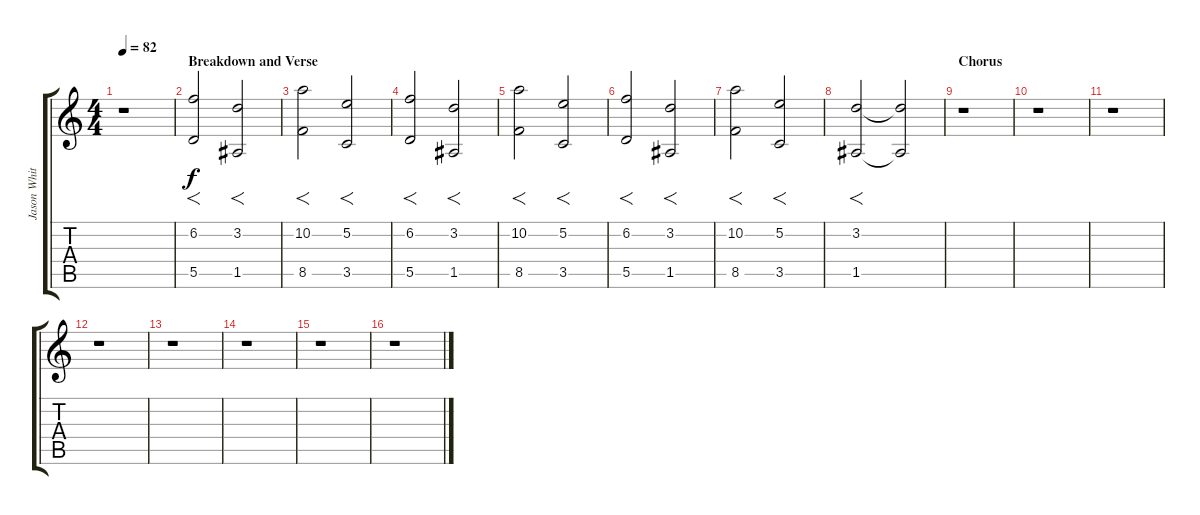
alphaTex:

\track ("Jason White (Tremolo Guitar)" "Jason Whit") {instrument overdrivenguitar}
\staff {score tabs}
\tuning (E4 B3 G3 D3 A2 E2) {hide}
\ts (4 4)
\tempo 82
\clef g2
\ks c
r.1{dy f} |
\section ("" "Breakdown and Verse ")
(6.2 5.5).2{f} (3.2 1.5).2{f} |
(10.2 8.5).2{f} (5.2 3.5).2{f} |
(6.2 5.5).2{f} (3.2 1.5).2{f} |
(10.2 8.5).2{f} (5.2 3.5).2{f} |
(6.2 5.5).2{f} (3.2 1.5).2{f} |
(10.2 8.5).2{f} (5.2 3.5).2{f} |
(3.2 1.5).2{f} (3.2{t} 1.5{t}).2 |
\section ("" "Chorus ")
r.1 |
r.1 |
r.1 |
r.1 |
r.1 |
r.1 |
r.1 |
r.1
